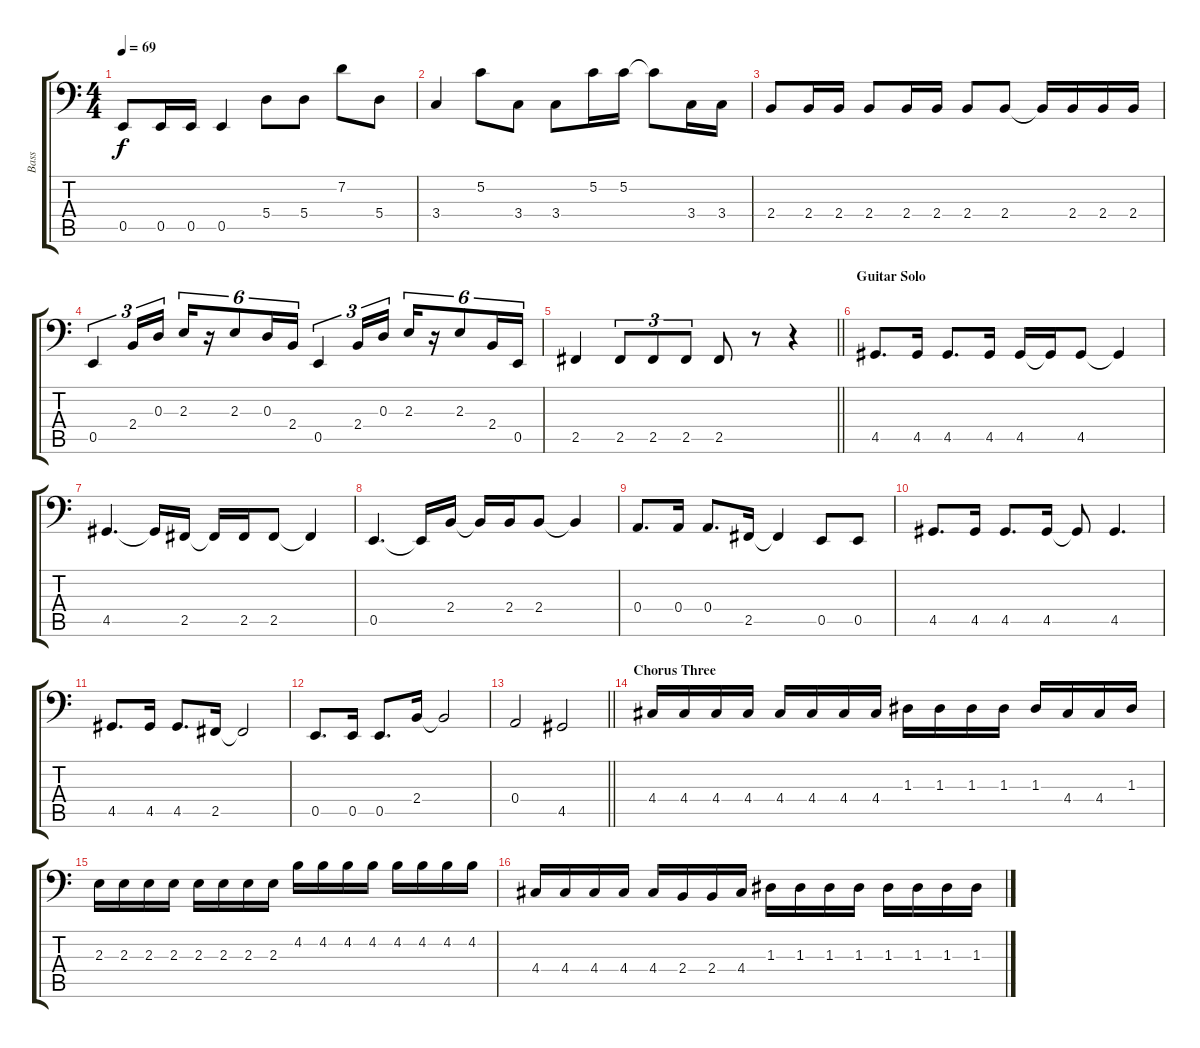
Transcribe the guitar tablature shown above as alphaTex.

\track ("Bass" "Bass") {instrument electricbassfinger}
\staff {score tabs}
\tuning (C3 G2 D2 A1 E1 B0) {hide}
\ts (4 4)
\tempo 69
\clef f4
\ks c
0.5.8{dy f} 0.5.16 0.5.16 0.5.4 5.4.8 5.4.8 7.2.8 5.4.8 |
3.4.4 5.2.8 3.4.8 3.4.8 5.2.16 5.2.16 5.2{t}.8 3.4.16 3.4.16 |
2.4.8 2.4.16 2.4.16 2.4.8 2.4.16 2.4.16 2.4.8 2.4.8 2.4{t}.16 2.4.16 2.4.16 2.4.16 |
0.5.4{tu (3 2)} 2.4.16{tu (3 2)} 0.3.16{tu (3 2)} 2.3.16{tu (6 4)} r.16{tu (6 4)} 2.3.8{tu (6 4)} 0.3.16{tu (6 4)} 2.4.16{tu (6 4)} 0.5.4{tu (3 2)} 2.4.16{tu (3 2)} 0.3.16{tu (3 2)} 2.3.16{tu (6 4)} r.16{tu (6 4)} 2.3.8{tu (6 4)} 2.4.16{tu (6 4)} 0.5.16{tu (6 4)} |
\barLineRight lightlight
2.5.4 2.5.8{tu (3 2)} 2.5.8{tu (3 2)} 2.5.8{tu (3 2)} 2.5.8 r.8 r.4 |
\section ("" "Guitar Solo")
4.5.8{d} 4.5.16 4.5.8{d} 4.5.16 4.5.16 4.5{t}.16 4.5.8 4.5{t}.4 |
4.5.4{d} 4.5{t}.16 2.5.16 2.5{t}.16 2.5.16 2.5.8 2.5{t}.4 |
0.5.4{d} 0.5{t}.16 2.4.16 2.4{t}.16 2.4.16 2.4.8 2.4{t}.4 |
0.4.8{d} 0.4.16 0.4.8{d} 2.5.16 2.5{t}.4 0.5.8 0.5.8 |
4.5.8{d} 4.5.16 4.5.8{d} 4.5.16 4.5{t}.8 4.5.4{d} |
4.5.8{d} 4.5.16 4.5.8{d} 2.5.16 2.5{t}.2 |
0.5.8{d} 0.5.16 0.5.8{d} 2.4.16 2.4{t}.2 |
\barLineRight lightlight
0.4.2 4.5.2 |
\section ("" "Chorus Three")
4.4.16 4.4.16 4.4.16 4.4.16 4.4.16 4.4.16 4.4.16 4.4.16 1.3.16 1.3.16 1.3.16 1.3.16 1.3.16 4.4.16 4.4.16 1.3.16 |
2.3.16 2.3.16 2.3.16 2.3.16 2.3.16 2.3.16 2.3.16 2.3.16 4.2.16 4.2.16 4.2.16 4.2.16 4.2.16 4.2.16 4.2.16 4.2.16 |
4.4.16 4.4.16 4.4.16 4.4.16 4.4.16 2.4.16 2.4.16 4.4.16 1.3.16 1.3.16 1.3.16 1.3.16 1.3.16 1.3.16 1.3.16 1.3.16
